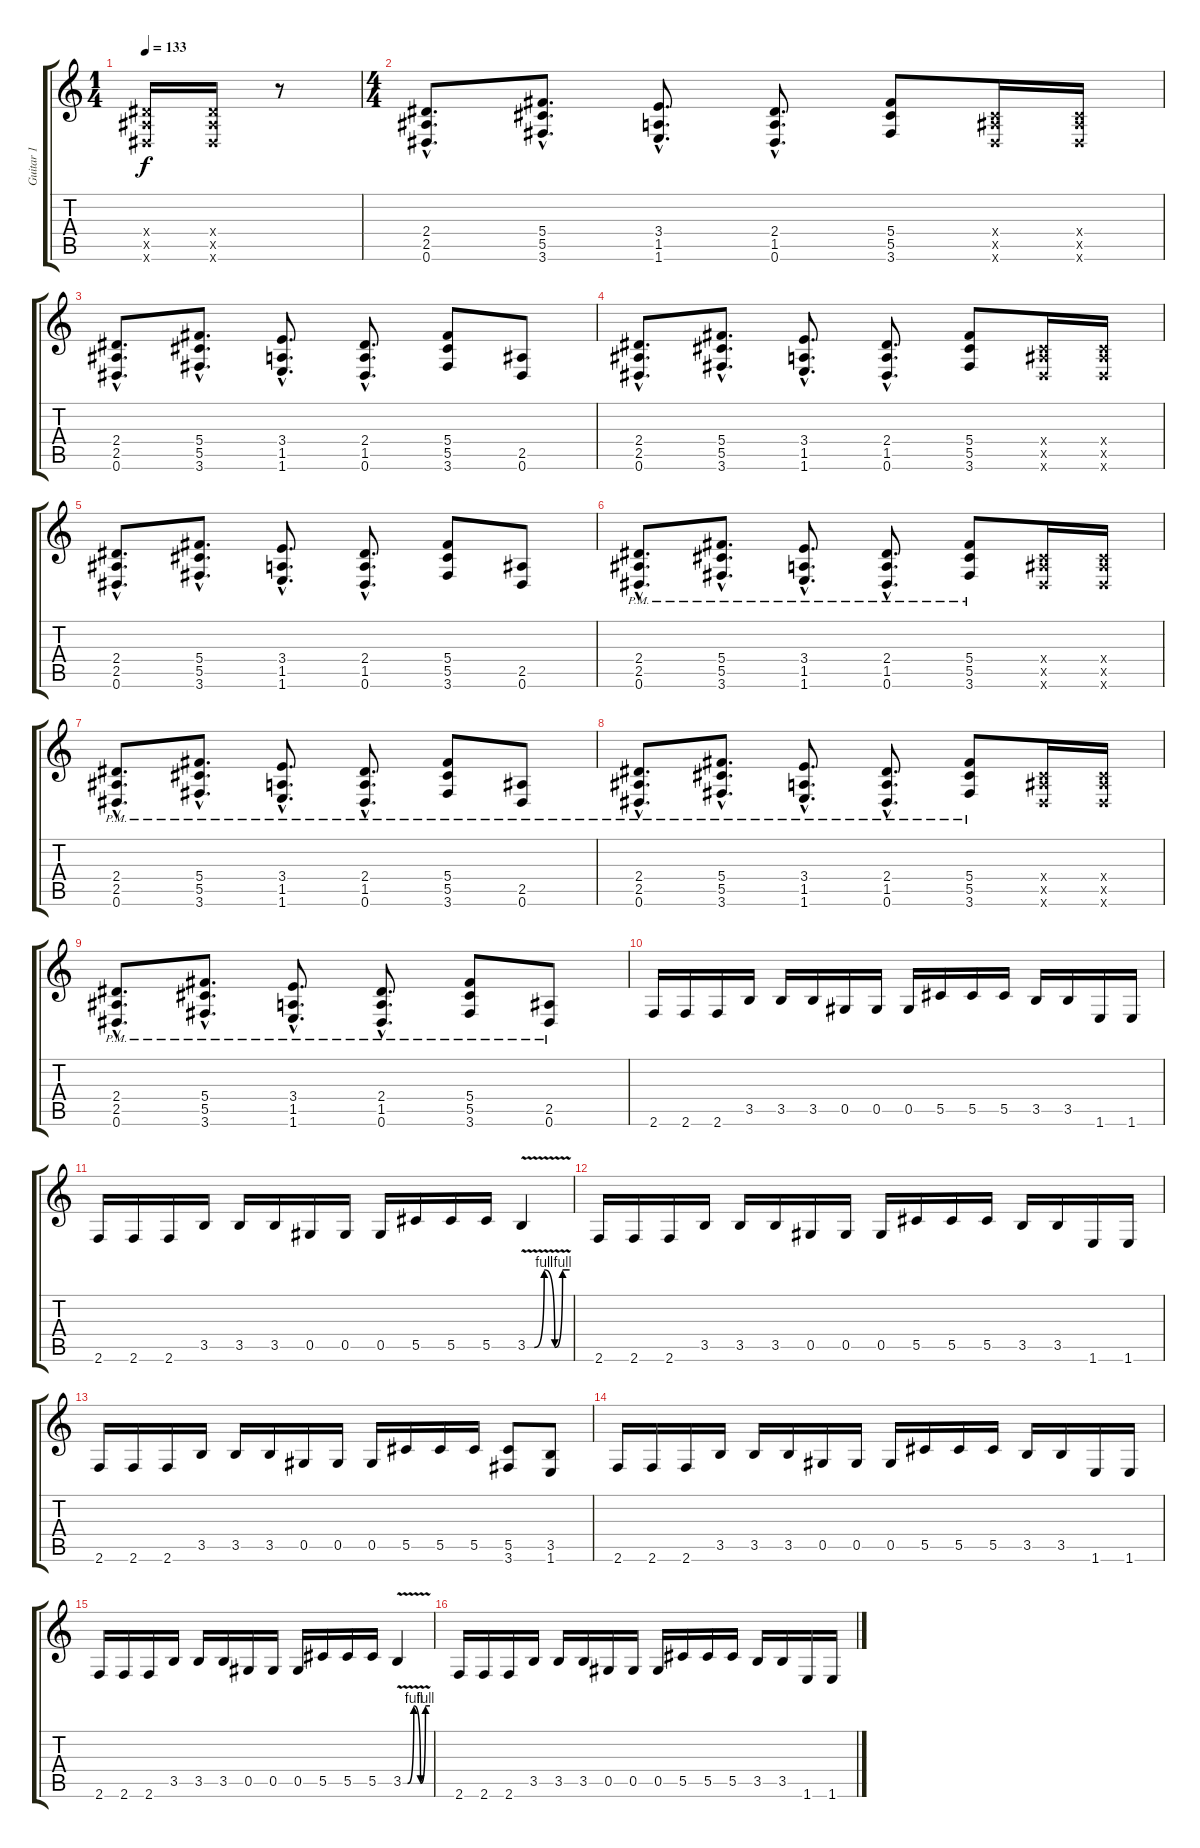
\track ("Guitar 1" "Guitar 1") {instrument distortionguitar}
\staff {score tabs}
\tuning (Eb4 Bb3 Gb3 Db3 Ab2 Eb2) {hide}
\ts (1 4)
\tempo 133
\clef g2
\ks c
(2.4{x} 2.5{x} 0.6{x}).16{dy f instrument distortionguitar} (2.4{x} 2.5{x} 0.6{x}).16 r.8 |
\ts (4 4)
(2.4{hac} 2.5{hac} 0.6{hac}).8{d} (5.4{hac} 5.5{hac} 3.6{hac}).8{d} (3.4{hac} 1.5{hac} 1.6{hac}).8{d} (2.4{hac} 1.5{hac} 0.6{hac}).8{d} (5.4 5.5 3.6).8 (0.4{x} 2.5{x} 0.6{x}).16 (0.4{x} 2.5{x} 0.6{x}).16 |
(2.4{hac} 2.5{hac} 0.6{hac}).8{d} (5.4{hac} 5.5{hac} 3.6{hac}).8{d} (3.4{hac} 1.5{hac} 1.6{hac}).8{d} (2.4{hac} 1.5{hac} 0.6{hac}).8{d} (5.4 5.5 3.6).8 (2.5 0.6).8 |
(2.4{hac} 2.5{hac} 0.6{hac}).8{d} (5.4{hac} 5.5{hac} 3.6{hac}).8{d} (3.4{hac} 1.5{hac} 1.6{hac}).8{d} (2.4{hac} 1.5{hac} 0.6{hac}).8{d} (5.4 5.5 3.6).8 (0.4{x} 2.5{x} 0.6{x}).16 (0.4{x} 2.5{x} 0.6{x}).16 |
(2.4{hac} 2.5{hac} 0.6{hac}).8{d} (5.4{hac} 5.5{hac} 3.6{hac}).8{d} (3.4{hac} 1.5{hac} 1.6{hac}).8{d} (2.4{hac} 1.5{hac} 0.6{hac}).8{d} (5.4 5.5 3.6).8 (2.5 0.6).8 |
(2.4{hac pm} 2.5{hac pm} 0.6{hac pm}).8{d} (5.4{hac pm} 5.5{hac pm} 3.6{hac pm}).8{d} (3.4{hac pm} 1.5{hac pm} 1.6{hac pm}).8{d} (2.4{hac pm} 1.5{hac pm} 0.6{hac pm}).8{d} (5.4{pm} 5.5{pm} 3.6{pm}).8 (0.4{x} 2.5{x} 0.6{x}).16 (0.4{x} 2.5{x} 0.6{x}).16 |
(2.4{hac pm} 2.5{hac pm} 0.6{hac pm}).8{d} (5.4{hac pm} 5.5{hac pm} 3.6{hac pm}).8{d} (3.4{hac pm} 1.5{hac pm} 1.6{hac pm}).8{d} (2.4{hac pm} 1.5{hac pm} 0.6{hac pm}).8{d} (5.4{pm} 5.5{pm} 3.6{pm}).8 (2.5{pm} 0.6{pm}).8 |
(2.4{hac pm} 2.5{hac pm} 0.6{hac pm}).8{d} (5.4{hac pm} 5.5{hac pm} 3.6{hac pm}).8{d} (3.4{hac pm} 1.5{hac pm} 1.6{hac pm}).8{d} (2.4{hac pm} 1.5{hac pm} 0.6{hac pm}).8{d} (5.4{pm} 5.5{pm} 3.6{pm}).8 (0.4{x} 2.5{x} 0.6{x}).16 (0.4{x} 2.5{x} 0.6{x}).16 |
(2.4{hac pm} 2.5{hac pm} 0.6{hac pm}).8{d} (5.4{hac pm} 5.5{hac pm} 3.6{hac pm}).8{d} (3.4{hac pm} 1.5{hac pm} 1.6{hac pm}).8{d} (2.4{hac pm} 1.5{hac pm} 0.6{hac pm}).8{d} (5.4{pm} 5.5{pm} 3.6{pm}).8 (2.5{pm} 0.6{pm}).8 |
\section ("" "")
2.6.16 2.6.16 2.6.16 3.5.16 3.5.16 3.5.16 0.5.16 0.5.16 0.5.16 5.5.16 5.5.16 5.5.16 3.5.16 3.5.16 1.6.16 1.6.16 |
2.6.16 2.6.16 2.6.16 3.5.16 3.5.16 3.5.16 0.5.16 0.5.16 0.5.16 5.5.16 5.5.16 5.5.16 3.5{be (custom 0 0 10 0 24 4 39 0 50 4 60 4) v}.4 |
2.6.16 2.6.16 2.6.16 3.5.16 3.5.16 3.5.16 0.5.16 0.5.16 0.5.16 5.5.16 5.5.16 5.5.16 3.5.16 3.5.16 1.6.16 1.6.16 |
2.6.16 2.6.16 2.6.16 3.5.16 3.5.16 3.5.16 0.5.16 0.5.16 0.5.16 5.5.16 5.5.16 5.5.16 (5.5 3.6).8 (3.5 1.6).8 |
2.6.16 2.6.16 2.6.16 3.5.16 3.5.16 3.5.16 0.5.16 0.5.16 0.5.16 5.5.16 5.5.16 5.5.16 3.5.16 3.5.16 1.6.16 1.6.16 |
2.6.16 2.6.16 2.6.16 3.5.16 3.5.16 3.5.16 0.5.16 0.5.16 0.5.16 5.5.16 5.5.16 5.5.16 3.5{be (custom 0 0 10 0 24 4 39 0 50 4 60 4) v}.4 |
2.6.16 2.6.16 2.6.16 3.5.16 3.5.16 3.5.16 0.5.16 0.5.16 0.5.16 5.5.16 5.5.16 5.5.16 3.5.16 3.5.16 1.6.16 1.6.16
